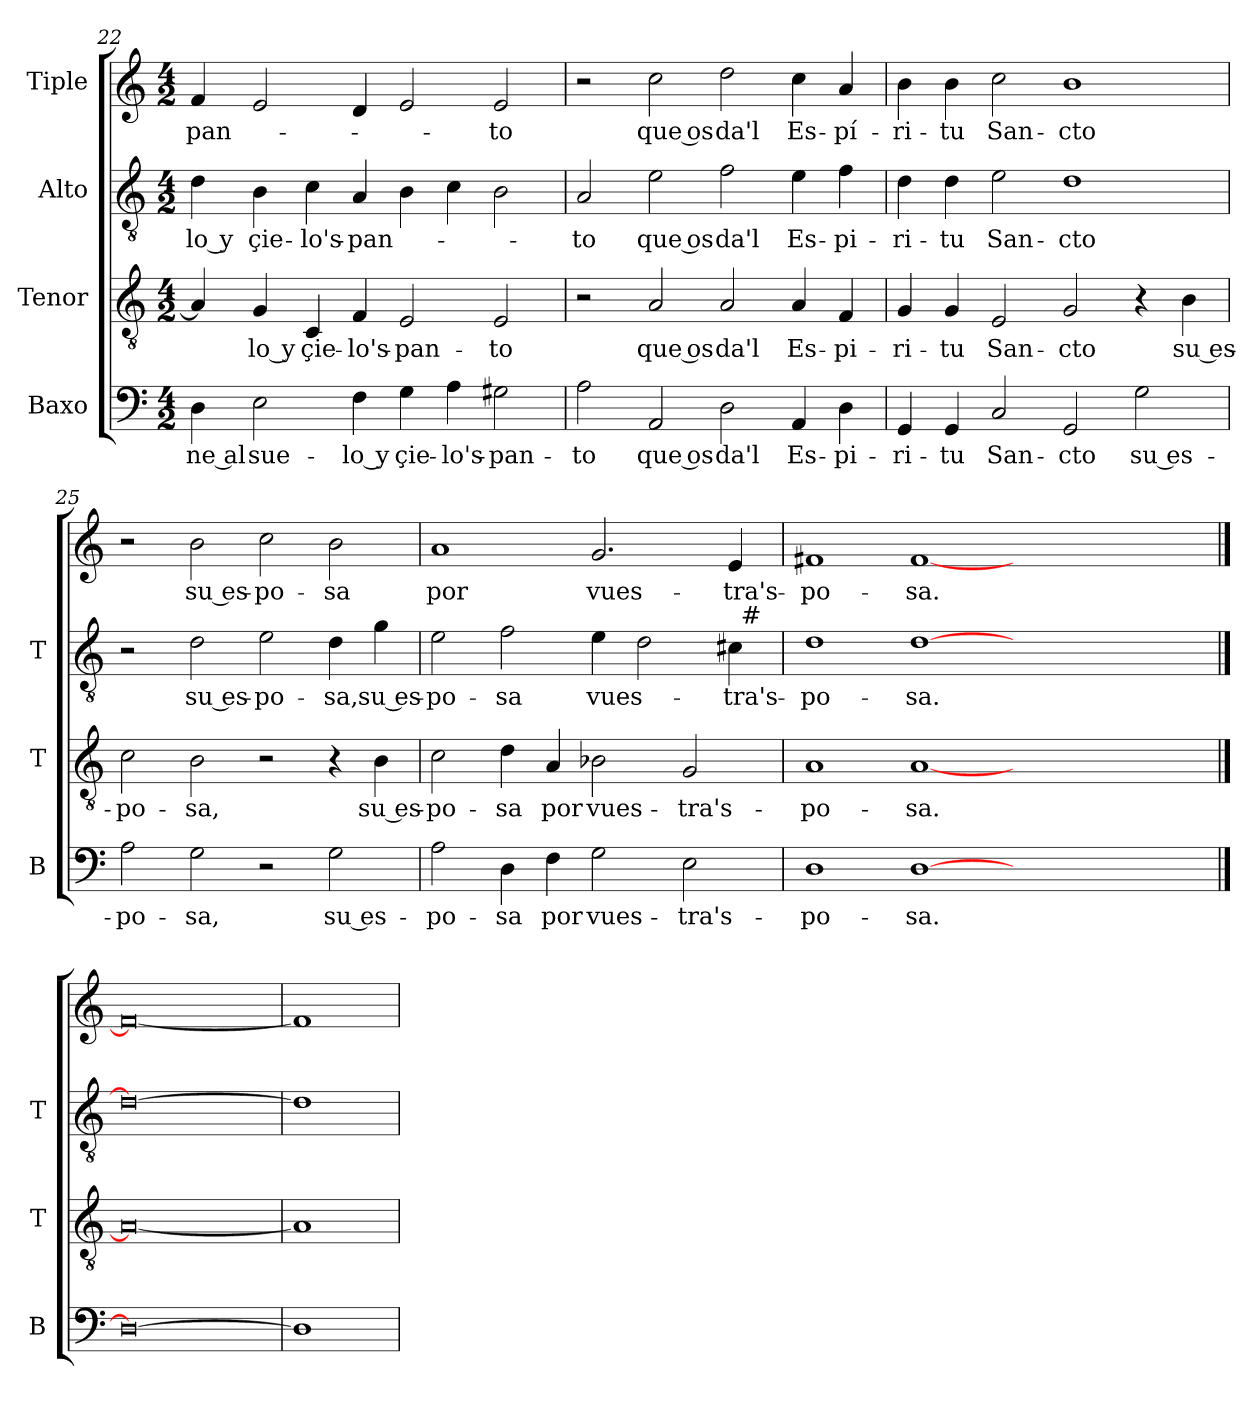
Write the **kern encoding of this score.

**kern	**text	**kern	**text	**kern	**text	**kern	**text
*part4	*part4	*part3	*part3	*part2	*part2	*part1	*part1
*staff4	*staff4	*staff3	*staff3	*staff2	*staff2	*staff1	*staff1
*I"Baxo	*	*I"Tenor	*	*I"Alto	*	*I"Tiple	*
*I'B	*	*I'T	*	*I'T	*	*	*
*clefF4	*	*clefGv2	*	*clefGv2	*	*clefG2	*
*	*	*ITrd7c12	*	*ITrd7c12	*	*	*
*k[]	*	*k[]	*	*k[]	*	*k[]	*
*C:	*	*C:	*	*C:	*	*C:	*
*M4/2	*	*M4/2	*	*M4/2	*	*M4/2	*
=22	=22	=22	=22	=22	=22	=22	=22
!	!LO:LY:b	!	!	!	!LO:LY:b	!	!LO:LY:b
4D\	-ne al	4AA/]	.	4D\	-lo y	4f/	-pan-
!	!LO:LY:b	!	!LO:LY:b	!	!LO:LY:b	!	!
2E\	sue-	4GG/	-lo y	4BB\	çie-	2e/	.
!	!	!	!LO:LY:b	!	!LO:LY:b	!	!
.	.	4CC/	çie-	4C\	-lo's-	.	.
!	!LO:LY:b	!	!LO:LY:b	!	!LO:LY:b	!	!
4F\	-lo y	4FF/	-lo's-	4AA/	-pan-	4d/	.
!	!LO:LY:b	!	!LO:LY:b	!	!	!	!
4G\	çie-	2EE/	-pan-	4BB\	.	2e/	.
!	!LO:LY:b	!	!	!	!	!	!
4A\	-lo's-	.	.	4C\	.	.	.
!	!LO:LY:b	!	!LO:LY:b	!	!	!	!LO:LY:b
2G#X\	-pan-	2EE/	-to	2BB\	.	2e/	-to
!!LO:LB:g=z
=23	=23	=23	=23	=23	=23	=23	=23
!	!LO:LY:b	!	!	!	!LO:LY:b	!	!
2A\	-to	2r	.	2AA/	-to	2r	.
!	!LO:LY:b	!	!LO:LY:b	!	!LO:LY:b	!	!LO:LY:b
2AA/	que os	2AA/	que os	2E\	que os	2cc\	que os
!	!LO:LY:b	!	!LO:LY:b	!	!LO:LY:b	!	!LO:LY:b
2D\	da'l	2AA/	da'l	2F\	da'l	2dd\	da'l
!	!LO:LY:b	!	!LO:LY:b	!	!LO:LY:b	!	!LO:LY:b
4AA/	Es-	4AA/	Es-	4E\	Es-	4cc\	Es-
!	!LO:LY:b	!	!LO:LY:b	!	!LO:LY:b	!	!LO:LY:b
4D\	-pi-	4FF/	-pi-	4F\	-pi-	4a/	-pí-
=24	=24	=24	=24	=24	=24	=24	=24
!	!LO:LY:b	!	!LO:LY:b	!	!LO:LY:b	!	!LO:LY:b
4GG/	-ri-	4GG/	-ri-	4D\	-ri-	4b\	-ri-
!	!LO:LY:b	!	!LO:LY:b	!	!LO:LY:b	!	!LO:LY:b
4GG/	-tu	4GG/	-tu	4D\	-tu	4b\	-tu
!	!LO:LY:b	!	!LO:LY:b	!	!LO:LY:b	!	!LO:LY:b
2C/	San-	2EE/	San-	2E\	San-	2cc\	San-
!	!LO:LY:b	!	!LO:LY:b	!	!LO:LY:b	!	!LO:LY:b
2GG/	-cto	2GG/	-cto	1D	-cto	1b	-cto
!	!LO:LY:b	!	!	!	!	!	!
2G\	su es-	4r	.	.	.	.	.
!	!	!	!LO:LY:b	!	!	!	!
.	.	4BB\	su es-	.	.	.	.
!!LO:LB:g=z
=25	=25	=25	=25	=25	=25	=25	=25
!	!LO:LY:b	!	!LO:LY:b	!	!	!	!
2A\	-po-	2C\	-po-	2r	.	2r	.
!	!LO:LY:b	!	!LO:LY:b	!	!LO:LY:b	!	!LO:LY:b
2G\	-sa,	2BB\	-sa,	2D\	su es-	2b\	su es-
!	!	!	!	!	!LO:LY:b	!	!LO:LY:b
2r	.	2r	.	2E\	-po-	2cc\	-po-
!	!LO:LY:b	!	!	!	!LO:LY:b	!	!LO:LY:b
2G\	su es-	4r	.	4D\	-sa,	2b\	-sa
!	!	!	!LO:LY:b	!	!LO:LY:b	!	!
.	.	4BB\	su es-	4G\	su es-	.	.
=26	=26	=26	=26	=26	=26	=26	=26
!	!LO:LY:b	!	!LO:LY:b	!	!LO:LY:b	!	!LO:LY:b
*	*	*	*	*^	*	*	*
2A\	-po-	2C\	-po-	2E\	1ryy	-po-	1a	por
!	!LO:LY:b	!	!LO:LY:b	!	!	!LO:LY:b	!	!
4D\	-sa	4D\	-sa	2F\	.	-sa	.	.
!	!LO:LY:b	!	!LO:LY:b	!	!	!	!	!
4F\	por	4AA/	por	.	.	.	.	.
!	!LO:LY:b	!	!LO:LY:b	!	!	!LO:LY:b	!	!LO:LY:b
2G\	vues-	2BB-X\	vues-	4E\	2ryy	vues-	2.g/	vues-
.	.	.	.	2D\	.	.	.	.
!	!LO:LY:b	!	!LO:LY:b	!	!	!	!	!
2E\	-tra's-	2GG/	-tra's-	.	4ryy	.	.	.
!	!	!	!	!	!	!LO:LY:b	!	!LO:LY:b
.	.	.	.	4C#\	32ryy	-tra's-	4e/	-tra's-
!	!	!	!	!	!LO:TX:a:t=#	!	!	!
.	.	.	.	.	8..ryy	.	.	.
=27	=27	=27	=27	=27	=27	=27	=27	=27
!	!LO:LY:b	!	!LO:LY:b	!	!	!LO:LY:b	!	!LO:LY:b
*	*	*	*	*v	*v	*	*	*
1D	-po-	1AA	-po-	1D	-po-	1f#X	-po-
!	!LO:LY:b	!	!LO:LY:b	!	!LO:LY:b	!	!LO:LY:b
[1D	-sa.	[1AA	-sa.	[1D	-sa.	[1f#	-sa.
0.ryy	.	0.ryy	.	0.ryy	.	0.ryy	.
==28	==28	==28	==28	==28	==28	==28	==28
0D_	.	0AA_	.	0D_	.	0f#_	.
=29	=29	=29	=29	=29	=29	=29	=29
1D]	.	1AA]	.	1D]	.	1f#]	.
=	=	=	=	=	=	=	=
*-	*-	*-	*-	*-	*-	*-	*-
